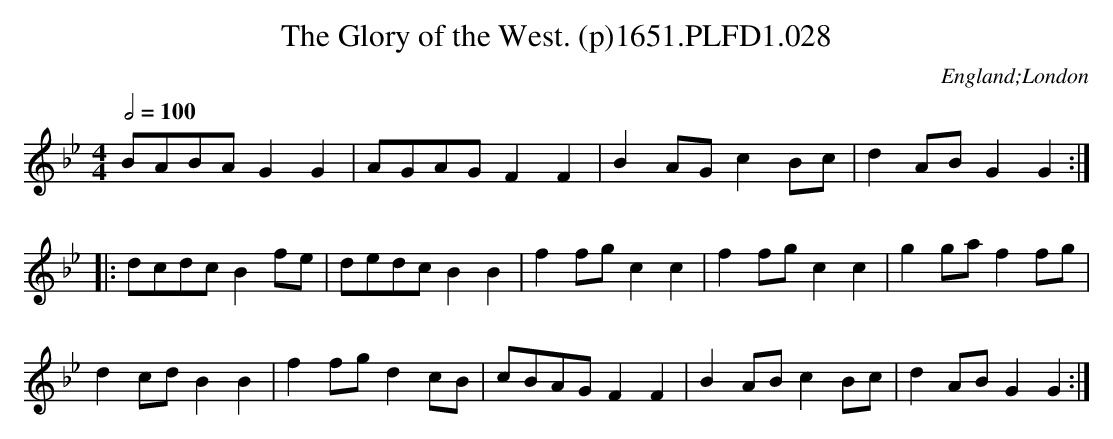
X:1
T:Glory of the West. (p)1651.PLFD1.028, The
M:4/4
L:1/8
Q:1/2=100
O:England;London
K:Gm
BABA G2 G2|AGAG F2 F2|B2 AG c2 Bc| d2 AB G2 G2:|
|: dcdc B2 fe |dedc B2 B2| f2 fg c2 c2| f2 fg c2 c2|g2 ga f2 fg|
d2 cd B2 B2 |f2 fg d2 cB|  cBAG F2 F2| B2 AB c2 Bc| d2 AB G2 G2:|
